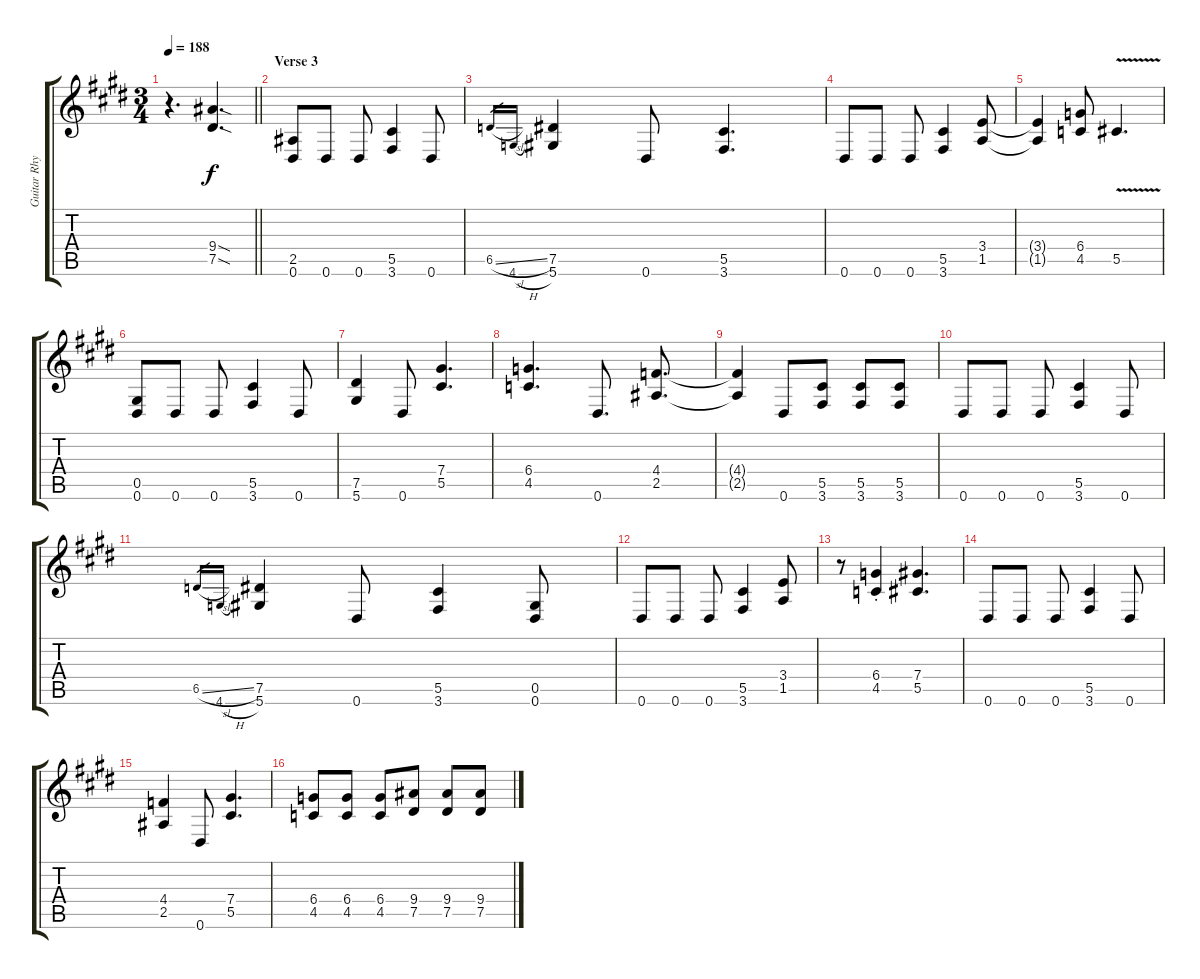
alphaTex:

\track ("Guitar Rhythm" "Guitar Rhy") {instrument overdrivenguitar}
\staff {score tabs}
\tuning (Eb4 Bb3 Gb3 Db3 Ab2 Eb2) {hide}
\ts (3 4)
\tempo 188
\clef g2
\barLineRight lightlight
\ks e
r.4{d dy f} (9.4{sod} 7.5{sod}).4{d} |
\section ("" "Verse 3")
(2.5 0.6).8 0.6.8 0.6.8 (5.5 3.6).4 0.6.8 |
6.5{sl}.16{gr} 4.6{h}.16{gr} (7.5 5.6).4 0.6.8 (5.5 3.6).4{d} |
0.6.8 0.6.8 0.6.8 (5.5 3.6).4 (3.4 1.5).8 |
(3.4{t} 1.5{t}).4 (6.4 4.5).8 5.5{v}.4{d} |
(0.5 0.6).8 0.6.8 0.6.8 (5.5 3.6).4 0.6.8 |
(7.5 5.6).4 0.6.8 (7.4 5.5).4{d} |
(6.4 4.5).4{d} 0.6.8{d} (4.4 2.5).8{d} |
(4.4{t} 2.5{t}).4 0.6.8 (5.5 3.6).8 (5.5 3.6).8 (5.5 3.6).8 |
0.6.8 0.6.8 0.6.8 (5.5 3.6).4 0.6.8 |
6.5{sl}.16{gr} 4.6{h}.16{gr} (7.5 5.6).4 0.6.8 (5.5 3.6).4 (0.5 0.6).8 |
0.6.8 0.6.8 0.6.8 (5.5 3.6).4 (3.4 1.5).8 |
r.8 (6.4{st} 4.5{st}).4 (7.4 5.5).4{d} |
0.6.8 0.6.8 0.6.8 (5.5 3.6).4 0.6.8 |
(4.4 2.5).4 0.6.8 (7.4 5.5).4{d} |
(6.4 4.5).8 (6.4 4.5).8 (6.4 4.5).8 (9.4 7.5).8 (9.4 7.5).8 (9.4 7.5).8
